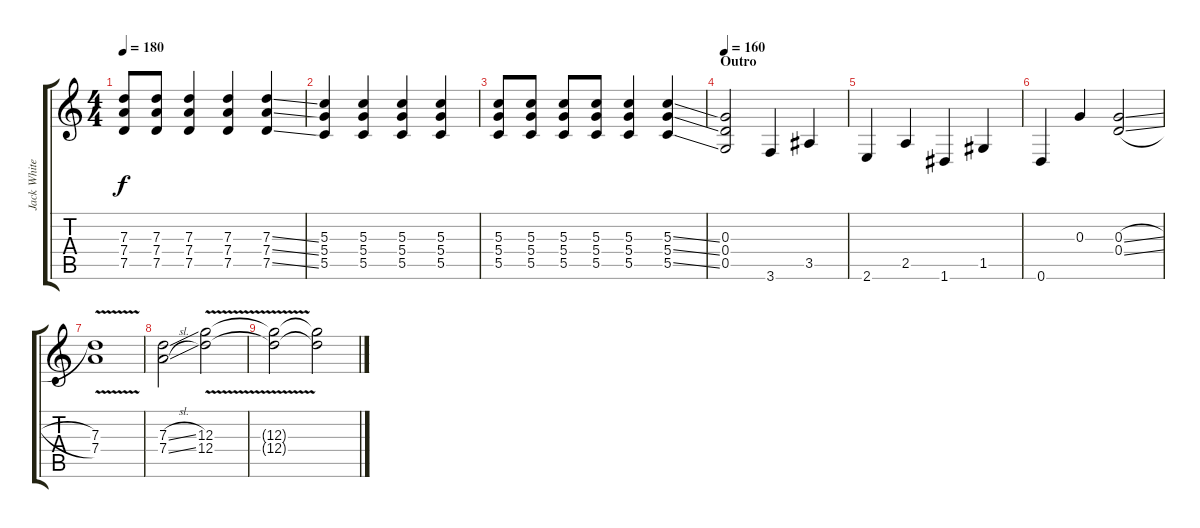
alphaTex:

\track ("Jack White" "Jack White") {instrument electricguitarclean}
\staff {score tabs}
\tuning (D4 B3 G3 D3 G2 D2) {hide}
\ts (4 4)
\tempo 180
\clef g2
\ks c
(7.3 7.4 7.5).8{dy f} (7.3 7.4 7.5).8 (7.3 7.4 7.5).4 (7.3 7.4 7.5).4 (7.3{ss} 7.4{ss} 7.5{ss}).4 |
(5.3 5.4 5.5).4 (5.3 5.4 5.5).4 (5.3 5.4 5.5).4 (5.3 5.4 5.5).4 |
(5.3 5.4 5.5).8 (5.3 5.4 5.5).8 (5.3 5.4 5.5).8 (5.3 5.4 5.5).8 (5.3 5.4 5.5).4 (5.3{ss} 5.4{ss} 5.5{ss}).4 |
\section ("" "Outro")
\tempo 160
(0.3 0.4 0.5).2 3.6.4 3.5.4 |
2.6.4 2.5.4 1.6.4 1.5.4 |
0.6.4 0.3.4 (0.3{sl} 0.4{sl}).2 |
(7.3{v} 7.4).1 |
(7.3{sl} 7.4{sl}).2 (12.3{v} 12.4).2 |
(12.3{t} 12.4{t}).2 (12.3{t} 12.4{t}).2
